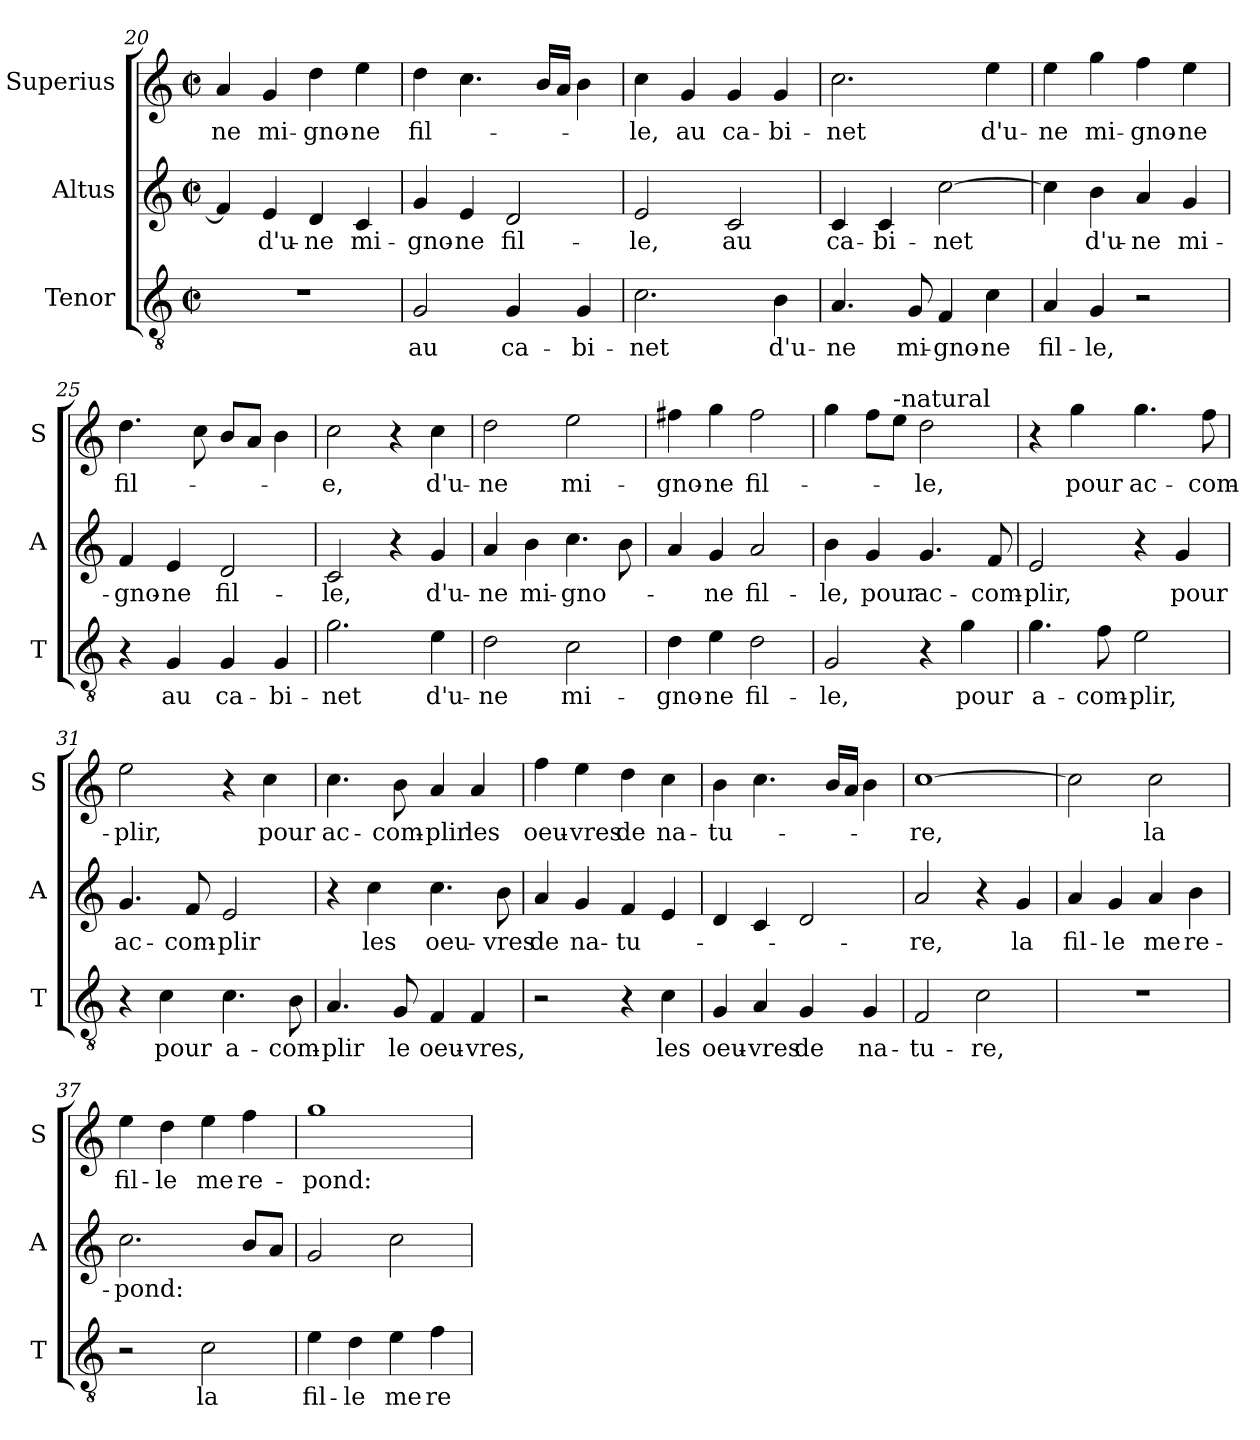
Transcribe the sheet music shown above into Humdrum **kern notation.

**kern	**text	**kern	**text	**kern	**text
*part3	*part3	*part2	*part2	*part1	*part1
*staff3	*staff3	*staff2	*staff2	*staff1	*staff1
*I"Tenor	*	*I"Altus	*	*I"Superius	*
*I'T	*	*I'A	*	*I'S	*
*clefGv2	*	*clefG2	*	*clefG2	*
*k[]	*	*k[]	*	*k[]	*
*C:	*	*C:	*	*C:	*
*M2/2	*	*M2/2	*	*M2/2	*
*met(c|)	*	*met(c|)	*	*met(c|)	*
=20	=20	=20	=20	=20	=20
!	!	!	!	!	!LO:LY:b
1r	.	4f/]	.	4a/	-ne
!	!	!	!LO:LY:b	!	!LO:LY:b
.	.	4e/	d'u-	4g/	mi-
!	!	!	!LO:LY:b	!	!LO:LY:b
.	.	4d/	-ne	4dd\	-gno-
!	!	!	!LO:LY:b	!	!LO:LY:b
.	.	4c/	mi-	4ee\	-ne
!!LO:LB:g=z
=21	=21	=21	=21	=21	=21
!	!LO:LY:b	!	!LO:LY:b	!	!LO:LY:b
2G/	au	4g/	-gno-	4dd\	fil-
!	!	!	!LO:LY:b	!	!
.	.	4e/	-ne	4.cc\	.
!	!LO:LY:b	!	!LO:LY:b	!	!
4G/	ca-	2d/	fil-	.	.
.	.	.	.	16b/LL	.
.	.	.	.	16a/JJ	.
!	!LO:LY:b	!	!	!	!
4G/	-bi-	.	.	4b\	.
=22	=22	=22	=22	=22	=22
!	!LO:LY:b	!	!LO:LY:b	!	!LO:LY:b
2.c\	-net	2e/	-le,	4cc\	-le,
!	!	!	!	!	!LO:LY:b
.	.	.	.	4g/	au
!	!	!	!LO:LY:b	!	!LO:LY:b
.	.	2c/	au	4g/	ca-
!	!LO:LY:b	!	!	!	!LO:LY:b
4B\	d'u-	.	.	4g/	-bi-
=23	=23	=23	=23	=23	=23
!	!LO:LY:b	!	!LO:LY:b	!	!LO:LY:b
4.A/	-ne	4c/	ca-	2.cc\	-net
!	!	!	!LO:LY:b	!	!
.	.	4c/	-bi-	.	.
!	!LO:LY:b	!	!	!	!
8G/	mi-	.	.	.	.
!	!LO:LY:b	!	!LO:LY:b	!	!
4F/	-gno-	[2cc\	-net	.	.
!	!LO:LY:b	!	!	!	!LO:LY:b
4c\	-ne	.	.	4ee\	d'u-
=24	=24	=24	=24	=24	=24
!	!LO:LY:b	!	!	!	!LO:LY:b
4A/	fil-	4cc\]	.	4ee\	-ne
!	!LO:LY:b	!	!LO:LY:b	!	!LO:LY:b
4G/	-le,	4b\	d'u-	4gg\	mi-
!	!	!	!LO:LY:b	!	!LO:LY:b
2r	.	4a/	-ne	4ff\	-gno-
!	!	!	!LO:LY:b	!	!LO:LY:b
.	.	4g/	mi-	4ee\	-ne
=25	=25	=25	=25	=25	=25
!	!	!	!LO:LY:b	!	!LO:LY:b
4r	.	4f/	-gno-	4.dd\	fil-
!	!LO:LY:b	!	!LO:LY:b	!	!
4G/	au	4e/	-ne	.	.
.	.	.	.	8cc\	.
!	!LO:LY:b	!	!LO:LY:b	!	!
4G/	ca-	2d/	fil-	8b/L	.
.	.	.	.	8a/J	.
!	!LO:LY:b	!	!	!	!
4G/	-bi-	.	.	4b\	.
=26	=26	=26	=26	=26	=26
!	!LO:LY:b	!	!LO:LY:b	!	!LO:LY:b
2.g\	-net	2c/	-le,	2cc\	-e,
.	.	4r	.	4r	.
!	!LO:LY:b	!	!LO:LY:b	!	!LO:LY:b
4e\	d'u-	4g/	d'u-	4cc\	d'u-
!!LO:LB:g=z
=27	=27	=27	=27	=27	=27
!	!LO:LY:b	!	!LO:LY:b	!	!LO:LY:b
2d\	-ne	4a/	-ne	2dd\	-ne
!	!	!	!LO:LY:b	!	!
.	.	4b\	mi-	.	.
!	!LO:LY:b	!	!LO:LY:b	!	!LO:LY:b
2c\	mi-	4.cc\	-gno-	2ee\	mi-
.	.	8b\	.	.	.
=28	=28	=28	=28	=28	=28
!	!LO:LY:b	!	!	!	!LO:LY:b
4d\	-gno-	4a/	.	4ff#X\	-gno-
!	!LO:LY:b	!	!LO:LY:b	!	!LO:LY:b
4e\	-ne	4g/	-ne	4gg\	-ne
!	!LO:LY:b	!	!LO:LY:b	!	!LO:LY:b
2d\	fil-	2a/	fil-	2ff#\	fil-
=29	=29	=29	=29	=29	=29
!	!LO:LY:b	!	!LO:LY:b	!	!
2G/	-le,	4b\	-le,	4gg\	.
!	!	!	!LO:LY:b	!	!
.	.	4g/	pour	8ff\L	.
!	!	!	!	!LO:TX:a:t=-natural	!
.	.	.	.	8ee\J	.
!	!	!	!LO:LY:b	!	!LO:LY:b
4r	.	4.g/	ac-	2dd\	-le,
!	!LO:LY:b	!	!	!	!
4g\	pour	.	.	.	.
!	!	!	!LO:LY:b	!	!
.	.	8f/	-com-	.	.
=30	=30	=30	=30	=30	=30
!	!LO:LY:b	!	!LO:LY:b	!	!
4.g\	a-	2e/	-plir,	4r	.
!	!	!	!	!	!LO:LY:b
.	.	.	.	4gg\	pour
!	!LO:LY:b	!	!	!	!
8f\	-com-	.	.	.	.
!	!LO:LY:b	!	!	!	!LO:LY:b
2e\	-plir,	4r	.	4.gg\	ac-
!	!	!	!LO:LY:b	!	!
.	.	4g/	pour	.	.
!	!	!	!	!	!LO:LY:b
.	.	.	.	8ff\	-com-
=31	=31	=31	=31	=31	=31
!	!	!	!LO:LY:b	!	!LO:LY:b
4r	.	4.g/	ac-	2ee\	-plir,
!	!LO:LY:b	!	!	!	!
4c\	pour	.	.	.	.
!	!	!	!LO:LY:b	!	!
.	.	8f/	-com-	.	.
!	!LO:LY:b	!	!LO:LY:b	!	!
4.c\	a-	2e/	-plir	4r	.
!	!	!	!	!	!LO:LY:b
.	.	.	.	4cc\	pour
!	!LO:LY:b	!	!	!	!
8B\	-com-	.	.	.	.
=32	=32	=32	=32	=32	=32
!	!LO:LY:b	!	!	!	!LO:LY:b
4.A/	-plir	4r	.	4.cc\	ac-
!	!	!	!LO:LY:b	!	!
.	.	4cc\	les	.	.
!	!LO:LY:b	!	!	!	!LO:LY:b
8G/	le	.	.	8b\	-com-
!	!LO:LY:b	!	!LO:LY:b	!	!LO:LY:b
4F/	oeu-	4.cc\	oeu-	4a/	-plir
!	!LO:LY:b	!	!	!	!LO:LY:b
4F/	-vres,	.	.	4a/	les
!	!	!	!LO:LY:b	!	!
.	.	8b\	-vres	.	.
!!LO:LB:g=z
=33	=33	=33	=33	=33	=33
!	!	!	!LO:LY:b	!	!LO:LY:b
2r	.	4a/	de	4ff\	oeu-
!	!	!	!LO:LY:b	!	!LO:LY:b
.	.	4g/	na-	4ee\	-vres
!	!	!	!LO:LY:b	!	!LO:LY:b
4r	.	4f/	-tu-	4dd\	de
!	!LO:LY:b	!	!	!	!LO:LY:b
4c\	les	4e/	.	4cc\	na-
=34	=34	=34	=34	=34	=34
!	!LO:LY:b	!	!	!	!LO:LY:b
4G/	oeu-	4d/	.	4b\	-tu-
!	!LO:LY:b	!	!	!	!
4A/	-vres	4c/	.	4.cc\	.
!	!LO:LY:b	!	!	!	!
4G/	de	2d/	.	.	.
.	.	.	.	16b/LL	.
.	.	.	.	16a/JJ	.
!	!LO:LY:b	!	!	!	!
4G/	na-	.	.	4b\	.
=35	=35	=35	=35	=35	=35
!	!LO:LY:b	!	!LO:LY:b	!	!LO:LY:b
2F/	-tu-	2a/	-re,	[1cc	-re,
!	!LO:LY:b	!	!	!	!
2c\	-re,	4r	.	.	.
!	!	!	!LO:LY:b	!	!
.	.	4g/	la	.	.
=36	=36	=36	=36	=36	=36
!	!	!	!LO:LY:b	!	!
1r	.	4a/	fil-	2cc\]	.
!	!	!	!LO:LY:b	!	!
.	.	4g/	-le	.	.
!	!	!	!LO:LY:b	!	!LO:LY:b
.	.	4a/	me	2cc\	la
!	!	!	!LO:LY:b	!	!
.	.	4b\	re-	.	.
=37	=37	=37	=37	=37	=37
!	!	!	!LO:LY:b	!	!LO:LY:b
2r	.	2.cc\	-pond:	4ee\	fil-
!	!	!	!	!	!LO:LY:b
.	.	.	.	4dd\	-le
!	!LO:LY:b	!	!	!	!LO:LY:b
2c\	la	.	.	4ee\	me
!	!	!	!	!	!LO:LY:b
.	.	8b/L	.	4ff\	re-
.	.	8a/J	.	.	.
=38	=38	=38	=38	=38	=38
!	!LO:LY:b	!	!	!	!LO:LY:b
4e\	fil-	2g/	.	1gg	-pond:
!	!LO:LY:b	!	!	!	!
4d\	-le	.	.	.	.
!	!LO:LY:b	!	!	!	!
4e\	me	2cc\	.	.	.
!	!LO:LY:b	!	!	!	!
4f\	re-	.	.	.	.
=	=	=	=	=	=
*-	*-	*-	*-	*-	*-
